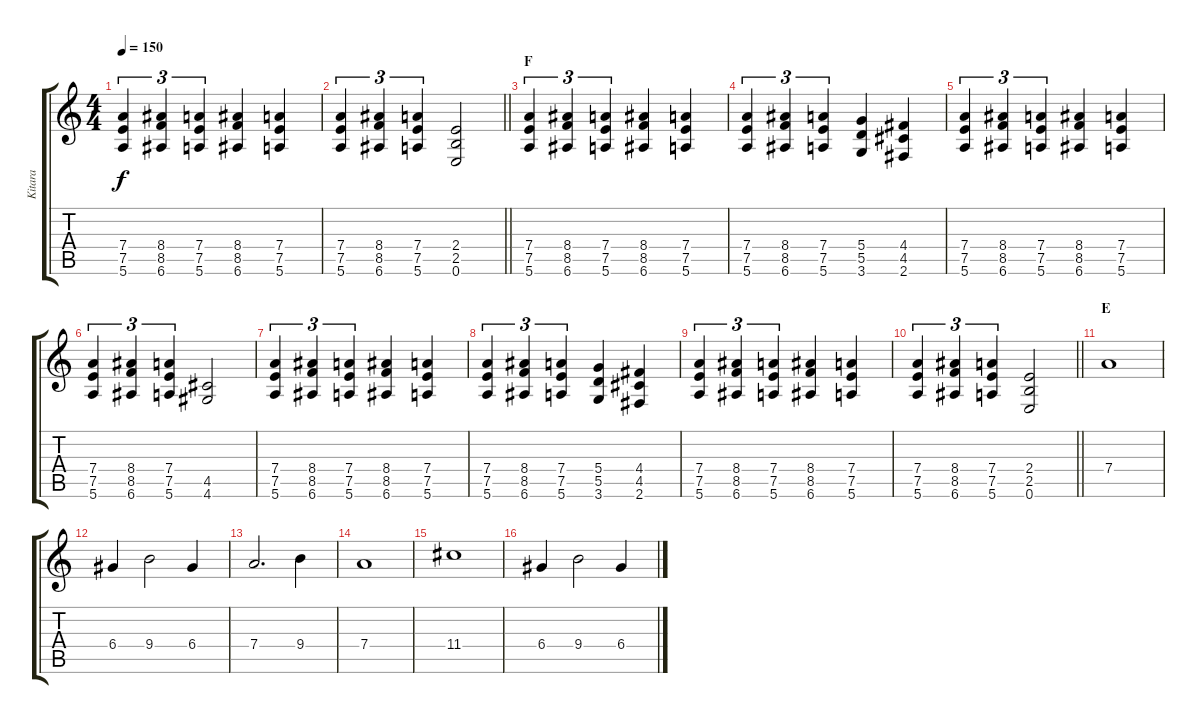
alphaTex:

\track ("Kitara" "Kitara") {mute instrument distortionguitar}
\staff {score tabs}
\tuning (E4 B3 G3 D3 A2 E2) {hide}
\ts (4 4)
\tempo 150
\clef g2
\ks c
(7.4 7.5 5.6).4{tu (3 2) dy f} (8.4 8.5 6.6).4{tu (3 2)} (7.4 7.5 5.6).4{tu (3 2)} (8.4 8.5 6.6).4 (7.4 7.5 5.6).4 |
\barLineRight lightlight
(7.4 7.5 5.6).4{tu (3 2)} (8.4 8.5 6.6).4{tu (3 2)} (7.4 7.5 5.6).4{tu (3 2)} (2.4 2.5 0.6).2 |
\section ("" "F")
(7.4 7.5 5.6).4{tu (3 2)} (8.4 8.5 6.6).4{tu (3 2)} (7.4 7.5 5.6).4{tu (3 2)} (8.4 8.5 6.6).4 (7.4 7.5 5.6).4 |
(7.4 7.5 5.6).4{tu (3 2)} (8.4 8.5 6.6).4{tu (3 2)} (7.4 7.5 5.6).4{tu (3 2)} (5.4 5.5 3.6).4 (4.4 4.5 2.6).4 |
(7.4 7.5 5.6).4{tu (3 2)} (8.4 8.5 6.6).4{tu (3 2)} (7.4 7.5 5.6).4{tu (3 2)} (8.4 8.5 6.6).4 (7.4 7.5 5.6).4 |
(7.4 7.5 5.6).4{tu (3 2)} (8.4 8.5 6.6).4{tu (3 2)} (7.4 7.5 5.6).4{tu (3 2)} (4.5 4.6).2 |
(7.4 7.5 5.6).4{tu (3 2)} (8.4 8.5 6.6).4{tu (3 2)} (7.4 7.5 5.6).4{tu (3 2)} (8.4 8.5 6.6).4 (7.4 7.5 5.6).4 |
(7.4 7.5 5.6).4{tu (3 2)} (8.4 8.5 6.6).4{tu (3 2)} (7.4 7.5 5.6).4{tu (3 2)} (5.4 5.5 3.6).4 (4.4 4.5 2.6).4 |
(7.4 7.5 5.6).4{tu (3 2)} (8.4 8.5 6.6).4{tu (3 2)} (7.4 7.5 5.6).4{tu (3 2)} (8.4 8.5 6.6).4 (7.4 7.5 5.6).4 |
\barLineRight lightlight
(7.4 7.5 5.6).4{tu (3 2)} (8.4 8.5 6.6).4{tu (3 2)} (7.4 7.5 5.6).4{tu (3 2)} (2.4 2.5 0.6).2 |
\section ("" "E")
7.4.1 |
6.4.4 9.4.2 6.4.4 |
7.4.2{d} 9.4.4 |
7.4.1 |
11.4.1 |
6.4.4 9.4.2 6.4.4
